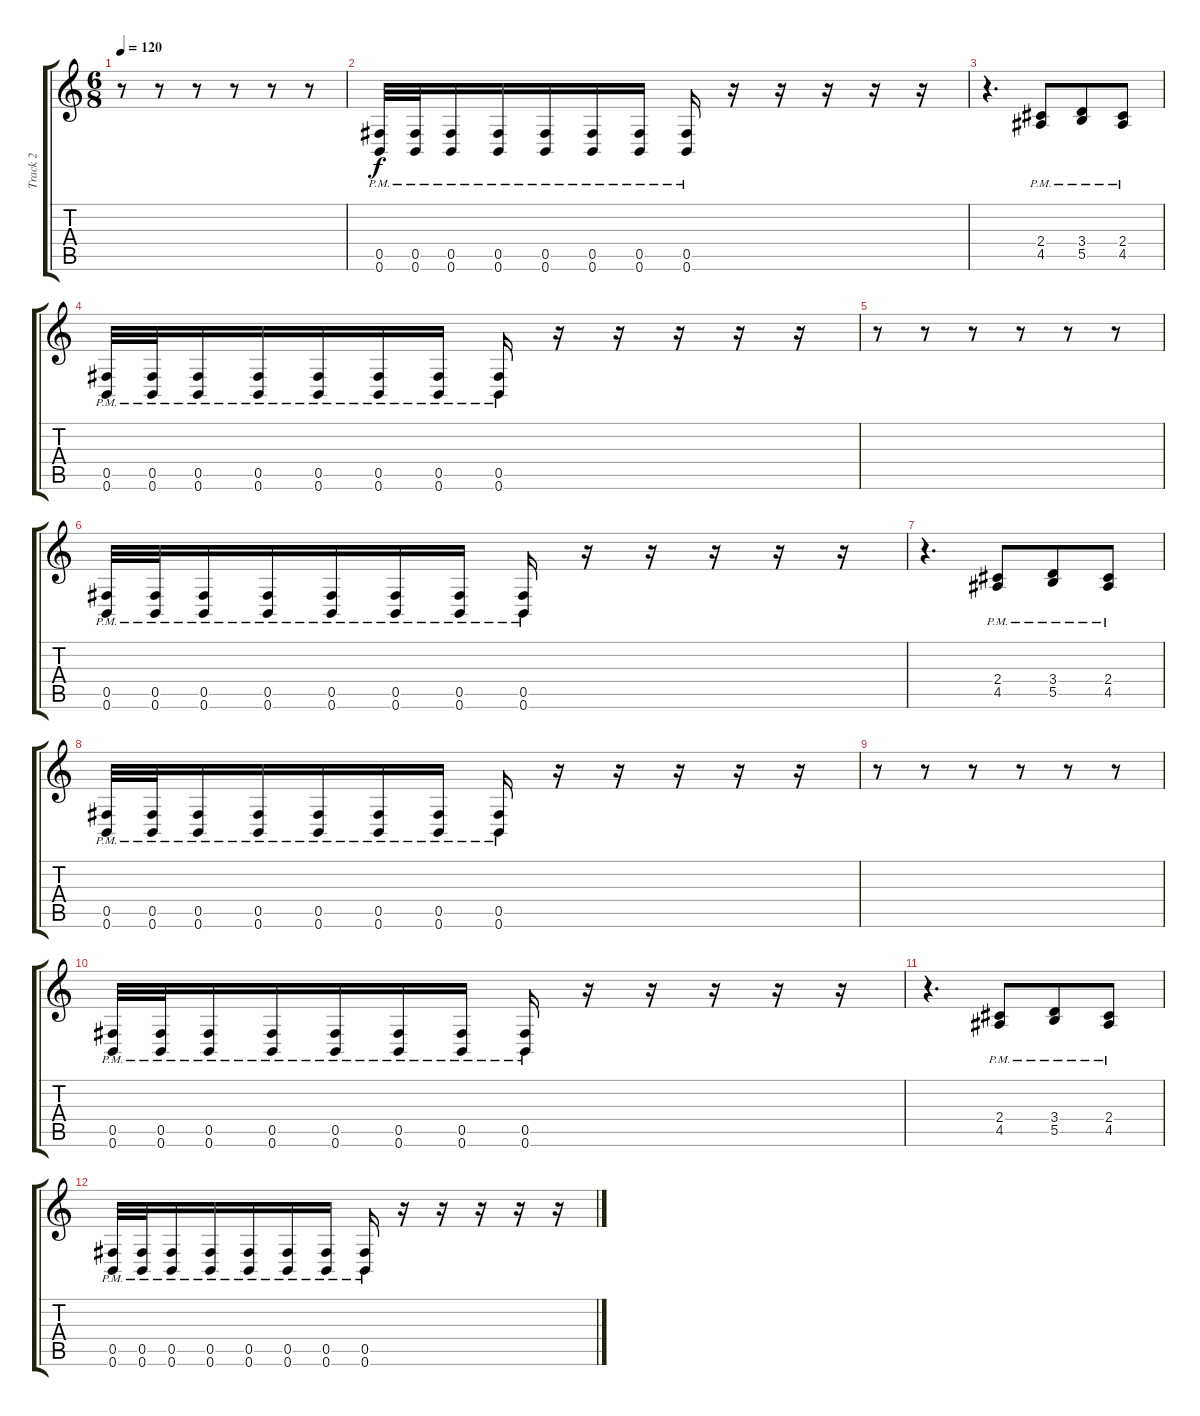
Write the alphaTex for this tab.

\track ("Track 2" "Track 2") {instrument distortionguitar}
\staff {score tabs}
\tuning (Db4 Ab3 E3 B2 Gb2 B1) {hide}
\ts (6 8)
\tempo 120
\clef g2
\ks c
r.8{dy f} r.8 r.8 r.8 r.8 r.8 |
(0.5{pm} 0.6{pm}).32 (0.5{pm} 0.6{pm}).32 (0.5{pm} 0.6{pm}).16 (0.5{pm} 0.6{pm}).16 (0.5{pm} 0.6{pm}).16 (0.5{pm} 0.6{pm}).16 (0.5{pm} 0.6{pm}).16 (0.5{pm} 0.6{pm}).16 r.16 r.16 r.16 r.16 r.16 |
r.4{d} (2.4{pm} 4.5{pm}).8 (3.4{pm} 5.5{pm}).8 (2.4{pm} 4.5{pm}).8 |
(0.5{pm} 0.6{pm}).32 (0.5{pm} 0.6{pm}).32 (0.5{pm} 0.6{pm}).16 (0.5{pm} 0.6{pm}).16 (0.5{pm} 0.6{pm}).16 (0.5{pm} 0.6{pm}).16 (0.5{pm} 0.6{pm}).16 (0.5{pm} 0.6{pm}).16 r.16 r.16 r.16 r.16 r.16 |
r.8 r.8 r.8 r.8 r.8 r.8 |
(0.5{pm} 0.6{pm}).32 (0.5{pm} 0.6{pm}).32 (0.5{pm} 0.6{pm}).16 (0.5{pm} 0.6{pm}).16 (0.5{pm} 0.6{pm}).16 (0.5{pm} 0.6{pm}).16 (0.5{pm} 0.6{pm}).16 (0.5{pm} 0.6{pm}).16 r.16 r.16 r.16 r.16 r.16 |
r.4{d} (2.4{pm} 4.5{pm}).8 (3.4{pm} 5.5{pm}).8 (2.4{pm} 4.5{pm}).8 |
(0.5{pm} 0.6{pm}).32 (0.5{pm} 0.6{pm}).32 (0.5{pm} 0.6{pm}).16 (0.5{pm} 0.6{pm}).16 (0.5{pm} 0.6{pm}).16 (0.5{pm} 0.6{pm}).16 (0.5{pm} 0.6{pm}).16 (0.5{pm} 0.6{pm}).16 r.16 r.16 r.16 r.16 r.16 |
r.8 r.8 r.8 r.8 r.8 r.8 |
(0.5{pm} 0.6{pm}).32 (0.5{pm} 0.6{pm}).32 (0.5{pm} 0.6{pm}).16 (0.5{pm} 0.6{pm}).16 (0.5{pm} 0.6{pm}).16 (0.5{pm} 0.6{pm}).16 (0.5{pm} 0.6{pm}).16 (0.5{pm} 0.6{pm}).16 r.16 r.16 r.16 r.16 r.16 |
r.4{d} (2.4{pm} 4.5{pm}).8 (3.4{pm} 5.5{pm}).8 (2.4{pm} 4.5{pm}).8 |
(0.5{pm} 0.6{pm}).32 (0.5{pm} 0.6{pm}).32 (0.5{pm} 0.6{pm}).16 (0.5{pm} 0.6{pm}).16 (0.5{pm} 0.6{pm}).16 (0.5{pm} 0.6{pm}).16 (0.5{pm} 0.6{pm}).16 (0.5{pm} 0.6{pm}).16 r.16 r.16 r.16 r.16 r.16
